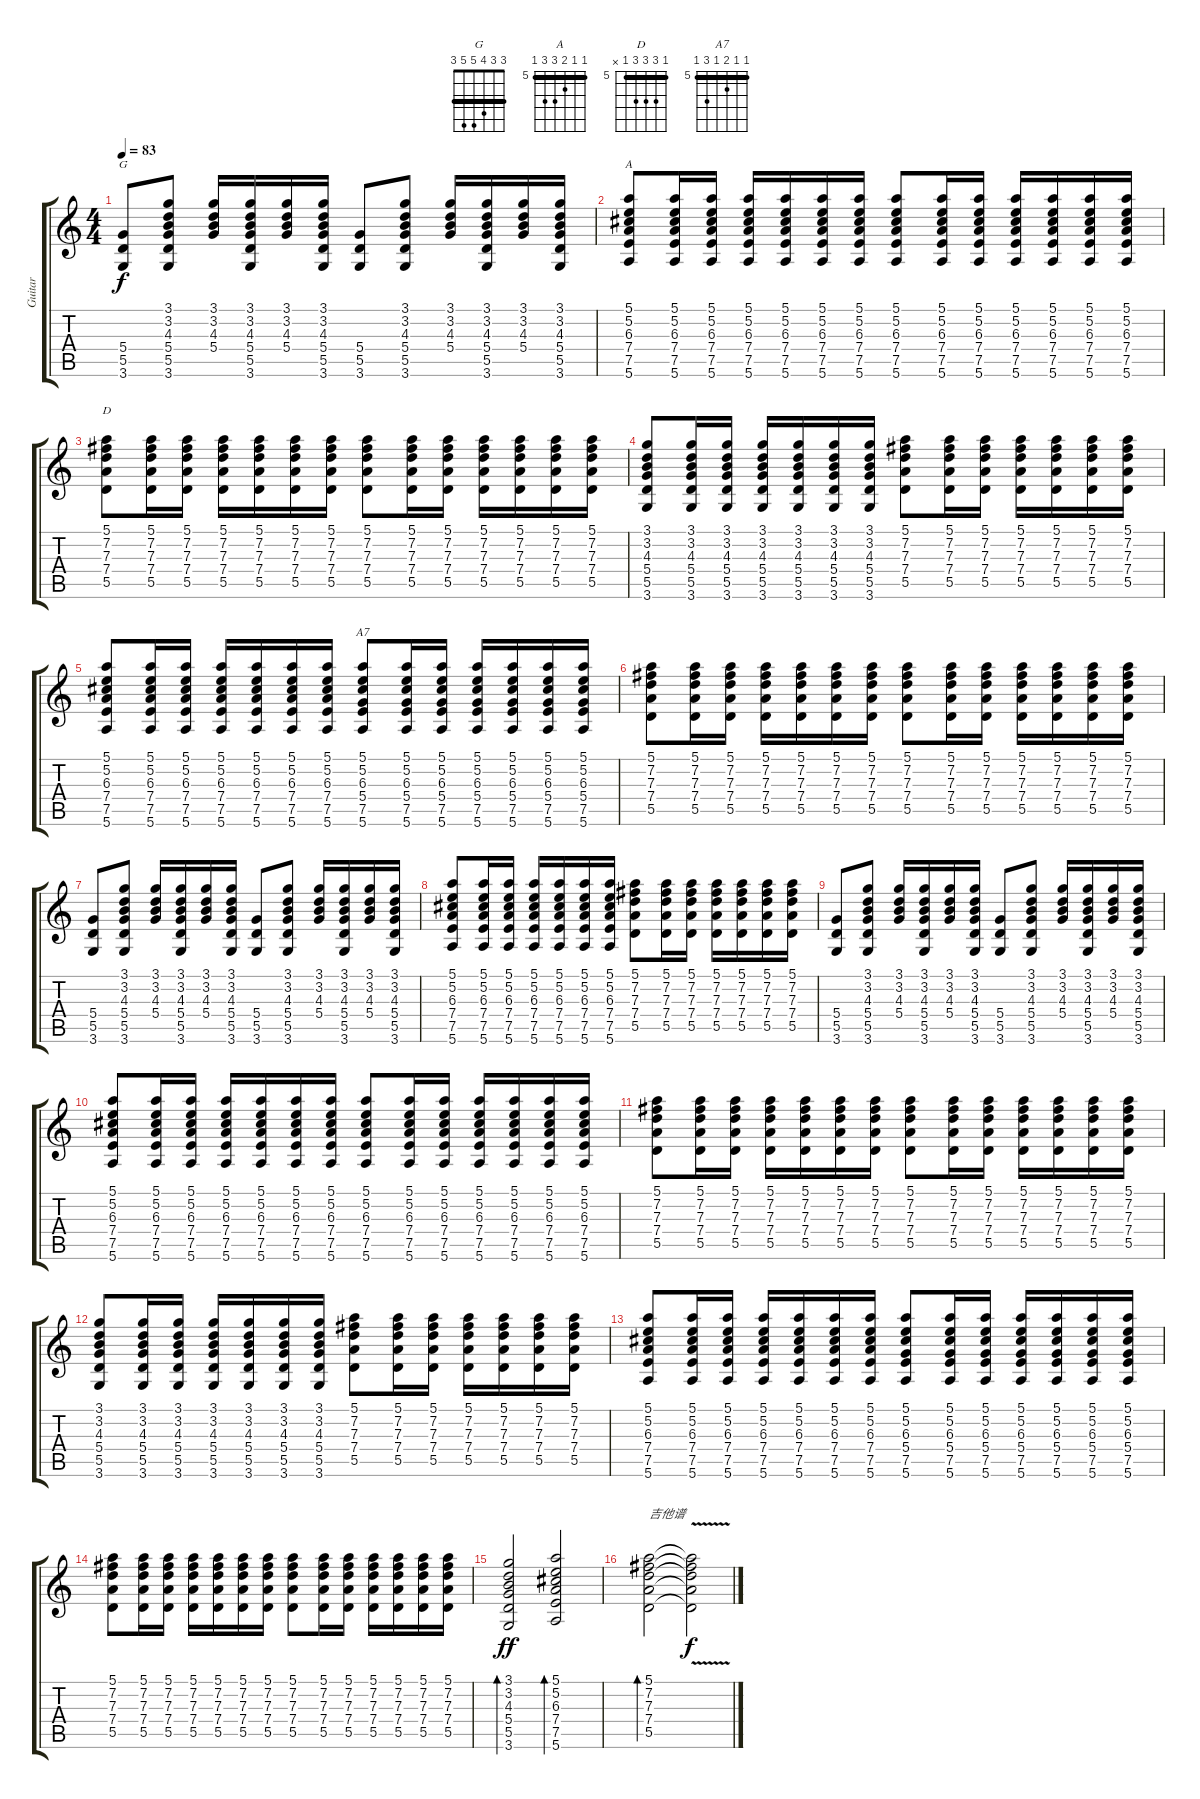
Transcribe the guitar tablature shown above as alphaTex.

\track ("Guitar" "Guitar") {instrument acousticguitarnylon}
\staff {score tabs}
\tuning (E4 B3 G3 D3 A2 E2) {hide}
\chord ("G" 3 3 4 5 5 3) {barre 3}
\chord ("A" 5 5 6 7 7 5) {firstfret 5 barre 5}
\chord ("D" 5 7 7 7 5 x) {firstfret 5 barre 5}
\chord ("A7" 5 5 6 5 7 5) {firstfret 5 barre 5}
\ts (4 4)
\tempo 83
\clef g2
\ks c
(5.4 5.5 3.6).8{ch "G" dy f} (3.1 3.2 4.3 5.4 5.5 3.6).8 (3.1 3.2 4.3 5.4).16 (3.1 3.2 4.3 5.4 5.5 3.6).16 (3.1 3.2 4.3 5.4).16 (3.1 3.2 4.3 5.4 5.5 3.6).16 (5.4 5.5 3.6).8 (3.1 3.2 4.3 5.4 5.5 3.6).8 (3.1 3.2 4.3 5.4).16 (3.1 3.2 4.3 5.4 5.5 3.6).16 (3.1 3.2 4.3 5.4).16 (3.1 3.2 4.3 5.4 5.5 3.6).16 |
(5.1 5.2 6.3 7.4 7.5 5.6).8{ch "A"} (5.1 5.2 6.3 7.4 7.5 5.6).16 (5.1 5.2 6.3 7.4 7.5 5.6).16 (5.1 5.2 6.3 7.4 7.5 5.6).16 (5.1 5.2 6.3 7.4 7.5 5.6).16 (5.1 5.2 6.3 7.4 7.5 5.6).16 (5.1 5.2 6.3 7.4 7.5 5.6).16 (5.1 5.2 6.3 7.4 7.5 5.6).8 (5.1 5.2 6.3 7.4 7.5 5.6).16 (5.1 5.2 6.3 7.4 7.5 5.6).16 (5.1 5.2 6.3 7.4 7.5 5.6).16 (5.1 5.2 6.3 7.4 7.5 5.6).16 (5.1 5.2 6.3 7.4 7.5 5.6).16 (5.1 5.2 6.3 7.4 7.5 5.6).16 |
(5.1 7.2 7.3 7.4 5.5).8{ch "D"} (5.1 7.2 7.3 7.4 5.5).16 (5.1 7.2 7.3 7.4 5.5).16 (5.1 7.2 7.3 7.4 5.5).16 (5.1 7.2 7.3 7.4 5.5).16 (5.1 7.2 7.3 7.4 5.5).16 (5.1 7.2 7.3 7.4 5.5).16 (5.1 7.2 7.3 7.4 5.5).8 (5.1 7.2 7.3 7.4 5.5).16 (5.1 7.2 7.3 7.4 5.5).16 (5.1 7.2 7.3 7.4 5.5).16 (5.1 7.2 7.3 7.4 5.5).16 (5.1 7.2 7.3 7.4 5.5).16 (5.1 7.2 7.3 7.4 5.5).16 |
(3.1 3.2 4.3 5.4 5.5 3.6).8 (3.1 3.2 4.3 5.4 5.5 3.6).16 (3.1 3.2 4.3 5.4 5.5 3.6).16 (3.1 3.2 4.3 5.4 5.5 3.6).16 (3.1 3.2 4.3 5.4 5.5 3.6).16 (3.1 3.2 4.3 5.4 5.5 3.6).16 (3.1 3.2 4.3 5.4 5.5 3.6).16 (5.1 7.2 7.3 7.4 5.5).8 (5.1 7.2 7.3 7.4 5.5).16 (5.1 7.2 7.3 7.4 5.5).16 (5.1 7.2 7.3 7.4 5.5).16 (5.1 7.2 7.3 7.4 5.5).16 (5.1 7.2 7.3 7.4 5.5).16 (5.1 7.2 7.3 7.4 5.5).16 |
(5.1 5.2 6.3 7.4 7.5 5.6).8 (5.1 5.2 6.3 7.4 7.5 5.6).16 (5.1 5.2 6.3 7.4 7.5 5.6).16 (5.1 5.2 6.3 7.4 7.5 5.6).16 (5.1 5.2 6.3 7.4 7.5 5.6).16 (5.1 5.2 6.3 7.4 7.5 5.6).16 (5.1 5.2 6.3 7.4 7.5 5.6).16 (5.1 5.2 6.3 5.4 7.5 5.6).8{ch "A7"} (5.1 5.2 6.3 5.4 7.5 5.6).16 (5.1 5.2 6.3 5.4 7.5 5.6).16 (5.1 5.2 6.3 5.4 7.5 5.6).16 (5.1 5.2 6.3 5.4 7.5 5.6).16 (5.1 5.2 6.3 5.4 7.5 5.6).16 (5.1 5.2 6.3 5.4 7.5 5.6).16 |
(5.1 7.2 7.3 7.4 5.5).8 (5.1 7.2 7.3 7.4 5.5).16 (5.1 7.2 7.3 7.4 5.5).16 (5.1 7.2 7.3 7.4 5.5).16 (5.1 7.2 7.3 7.4 5.5).16 (5.1 7.2 7.3 7.4 5.5).16 (5.1 7.2 7.3 7.4 5.5).16 (5.1 7.2 7.3 7.4 5.5).8 (5.1 7.2 7.3 7.4 5.5).16 (5.1 7.2 7.3 7.4 5.5).16 (5.1 7.2 7.3 7.4 5.5).16 (5.1 7.2 7.3 7.4 5.5).16 (5.1 7.2 7.3 7.4 5.5).16 (5.1 7.2 7.3 7.4 5.5).16 |
(5.4 5.5 3.6).8 (3.1 3.2 4.3 5.4 5.5 3.6).8 (3.1 3.2 4.3 5.4).16 (3.1 3.2 4.3 5.4 5.5 3.6).16 (3.1 3.2 4.3 5.4).16 (3.1 3.2 4.3 5.4 5.5 3.6).16 (5.4 5.5 3.6).8 (3.1 3.2 4.3 5.4 5.5 3.6).8 (3.1 3.2 4.3 5.4).16 (3.1 3.2 4.3 5.4 5.5 3.6).16 (3.1 3.2 4.3 5.4).16 (3.1 3.2 4.3 5.4 5.5 3.6).16 |
(5.1 5.2 6.3 7.4 7.5 5.6).8 (5.1 5.2 6.3 7.4 7.5 5.6).16 (5.1 5.2 6.3 7.4 7.5 5.6).16 (5.1 5.2 6.3 7.4 7.5 5.6).16 (5.1 5.2 6.3 7.4 7.5 5.6).16 (5.1 5.2 6.3 7.4 7.5 5.6).16 (5.1 5.2 6.3 7.4 7.5 5.6).16 (5.1 7.2 7.3 7.4 5.5).8 (5.1 7.2 7.3 7.4 5.5).16 (5.1 7.2 7.3 7.4 5.5).16 (5.1 7.2 7.3 7.4 5.5).16 (5.1 7.2 7.3 7.4 5.5).16 (5.1 7.2 7.3 7.4 5.5).16 (5.1 7.2 7.3 7.4 5.5).16 |
(5.4 5.5 3.6).8 (3.1 3.2 4.3 5.4 5.5 3.6).8 (3.1 3.2 4.3 5.4).16 (3.1 3.2 4.3 5.4 5.5 3.6).16 (3.1 3.2 4.3 5.4).16 (3.1 3.2 4.3 5.4 5.5 3.6).16 (5.4 5.5 3.6).8 (3.1 3.2 4.3 5.4 5.5 3.6).8 (3.1 3.2 4.3 5.4).16 (3.1 3.2 4.3 5.4 5.5 3.6).16 (3.1 3.2 4.3 5.4).16 (3.1 3.2 4.3 5.4 5.5 3.6).16 |
(5.1 5.2 6.3 7.4 7.5 5.6).8 (5.1 5.2 6.3 7.4 7.5 5.6).16 (5.1 5.2 6.3 7.4 7.5 5.6).16 (5.1 5.2 6.3 7.4 7.5 5.6).16 (5.1 5.2 6.3 7.4 7.5 5.6).16 (5.1 5.2 6.3 7.4 7.5 5.6).16 (5.1 5.2 6.3 7.4 7.5 5.6).16 (5.1 5.2 6.3 7.4 7.5 5.6).8 (5.1 5.2 6.3 7.4 7.5 5.6).16 (5.1 5.2 6.3 7.4 7.5 5.6).16 (5.1 5.2 6.3 7.4 7.5 5.6).16 (5.1 5.2 6.3 7.4 7.5 5.6).16 (5.1 5.2 6.3 7.4 7.5 5.6).16 (5.1 5.2 6.3 7.4 7.5 5.6).16 |
(5.1 7.2 7.3 7.4 5.5).8 (5.1 7.2 7.3 7.4 5.5).16 (5.1 7.2 7.3 7.4 5.5).16 (5.1 7.2 7.3 7.4 5.5).16 (5.1 7.2 7.3 7.4 5.5).16 (5.1 7.2 7.3 7.4 5.5).16 (5.1 7.2 7.3 7.4 5.5).16 (5.1 7.2 7.3 7.4 5.5).8 (5.1 7.2 7.3 7.4 5.5).16 (5.1 7.2 7.3 7.4 5.5).16 (5.1 7.2 7.3 7.4 5.5).16 (5.1 7.2 7.3 7.4 5.5).16 (5.1 7.2 7.3 7.4 5.5).16 (5.1 7.2 7.3 7.4 5.5).16 |
(3.1 3.2 4.3 5.4 5.5 3.6).8 (3.1 3.2 4.3 5.4 5.5 3.6).16 (3.1 3.2 4.3 5.4 5.5 3.6).16 (3.1 3.2 4.3 5.4 5.5 3.6).16 (3.1 3.2 4.3 5.4 5.5 3.6).16 (3.1 3.2 4.3 5.4 5.5 3.6).16 (3.1 3.2 4.3 5.4 5.5 3.6).16 (5.1 7.2 7.3 7.4 5.5).8 (5.1 7.2 7.3 7.4 5.5).16 (5.1 7.2 7.3 7.4 5.5).16 (5.1 7.2 7.3 7.4 5.5).16 (5.1 7.2 7.3 7.4 5.5).16 (5.1 7.2 7.3 7.4 5.5).16 (5.1 7.2 7.3 7.4 5.5).16 |
(5.1 5.2 6.3 7.4 7.5 5.6).8 (5.1 5.2 6.3 7.4 7.5 5.6).16 (5.1 5.2 6.3 7.4 7.5 5.6).16 (5.1 5.2 6.3 7.4 7.5 5.6).16 (5.1 5.2 6.3 7.4 7.5 5.6).16 (5.1 5.2 6.3 7.4 7.5 5.6).16 (5.1 5.2 6.3 7.4 7.5 5.6).16 (5.1 5.2 6.3 5.4 7.5 5.6).8 (5.1 5.2 6.3 5.4 7.5 5.6).16 (5.1 5.2 6.3 5.4 7.5 5.6).16 (5.1 5.2 6.3 5.4 7.5 5.6).16 (5.1 5.2 6.3 5.4 7.5 5.6).16 (5.1 5.2 6.3 5.4 7.5 5.6).16 (5.1 5.2 6.3 5.4 7.5 5.6).16 |
(5.1 7.2 7.3 7.4 5.5).8 (5.1 7.2 7.3 7.4 5.5).16 (5.1 7.2 7.3 7.4 5.5).16 (5.1 7.2 7.3 7.4 5.5).16 (5.1 7.2 7.3 7.4 5.5).16 (5.1 7.2 7.3 7.4 5.5).16 (5.1 7.2 7.3 7.4 5.5).16 (5.1 7.2 7.3 7.4 5.5).8 (5.1 7.2 7.3 7.4 5.5).16 (5.1 7.2 7.3 7.4 5.5).16 (5.1 7.2 7.3 7.4 5.5).16 (5.1 7.2 7.3 7.4 5.5).16 (5.1 7.2 7.3 7.4 5.5).16 (5.1 7.2 7.3 7.4 5.5).16 |
(3.1 3.2 4.3 5.4 5.5 3.6).2{bd 240 dy ff volume 16 instrument dulcimer} (5.1 5.2 6.3 7.4 7.5 5.6).2{bd 240} |
(5.1 7.2 7.3 7.4 5.5).2{bd 240 txt "吉他谱"} (5.1{v t} 7.2{v t} 7.3{v t} 7.4{v t} 5.5{v t}).2{dy f}
